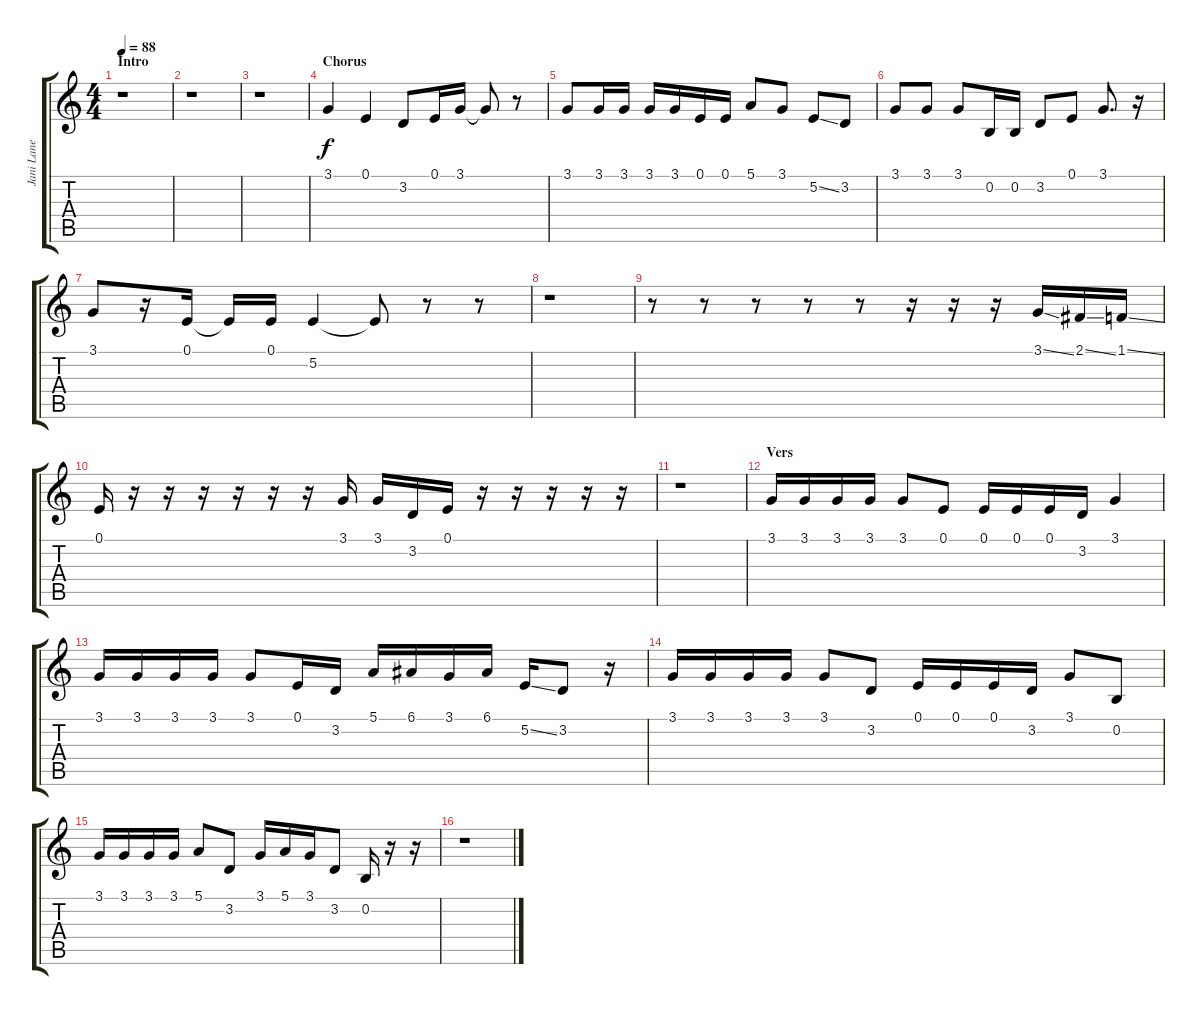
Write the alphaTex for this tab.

\track ("Jani Lane" "Jani Lane") {instrument lead2sawtooth}
\staff {score tabs}
\tuning (E4 B3 G3 D3 A2 E2) {hide}
\ts (4 4)
\section ("" "Intro")
\tempo 88
\clef g2
\ks c
r.1{dy f instrument lead2sawtooth} |
r.1 |
r.1 |
\section ("" "Chorus")
3.1.4 0.1.4 3.2.8 0.1.16 3.1.16 3.1{t}.8 r.8 |
3.1.8 3.1.16 3.1.16 3.1.16 3.1.16 0.1.16 0.1.16 5.1.8 3.1.8 5.2{ss}.8 3.2.8 |
3.1.8 3.1.8 3.1.8 0.2.16 0.2.16 3.2.8 0.1.8 3.1.8{d} r.16 |
3.1.8 r.16 0.1.16 0.1{t}.16 0.1.16 5.2.4 5.2{t}.8 r.8 r.8 |
r.1 |
r.8 r.8 r.8 r.8 r.8 r.16 r.16 r.16 3.1{ss}.16 2.1{ss}.16 1.1{ss}.16 |
0.1.16 r.16 r.16 r.16 r.16 r.16 r.16 3.1.16 3.1.16 3.2.16 0.1.16 r.16 r.16 r.16 r.16 r.16 |
r.1 |
\section ("" "Vers")
3.1.16 3.1.16 3.1.16 3.1.16 3.1.8 0.1.8 0.1.16 0.1.16 0.1.16 3.2.16 3.1.4 |
3.1.16 3.1.16 3.1.16 3.1.16 3.1.8 0.1.16 3.2.16 5.1.16 6.1.16 3.1.16 6.1.16 5.2{ss}.16 3.2.8 r.16 |
3.1.16 3.1.16 3.1.16 3.1.16 3.1.8 3.2.8 0.1.16 0.1.16 0.1.16 3.2.16 3.1.8 0.2.8 |
3.1.16 3.1.16 3.1.16 3.1.16 5.1.8 3.2.8 3.1.16 5.1.16 3.1.16 3.2.8 0.2.16 r.16 r.16 |
r.1
